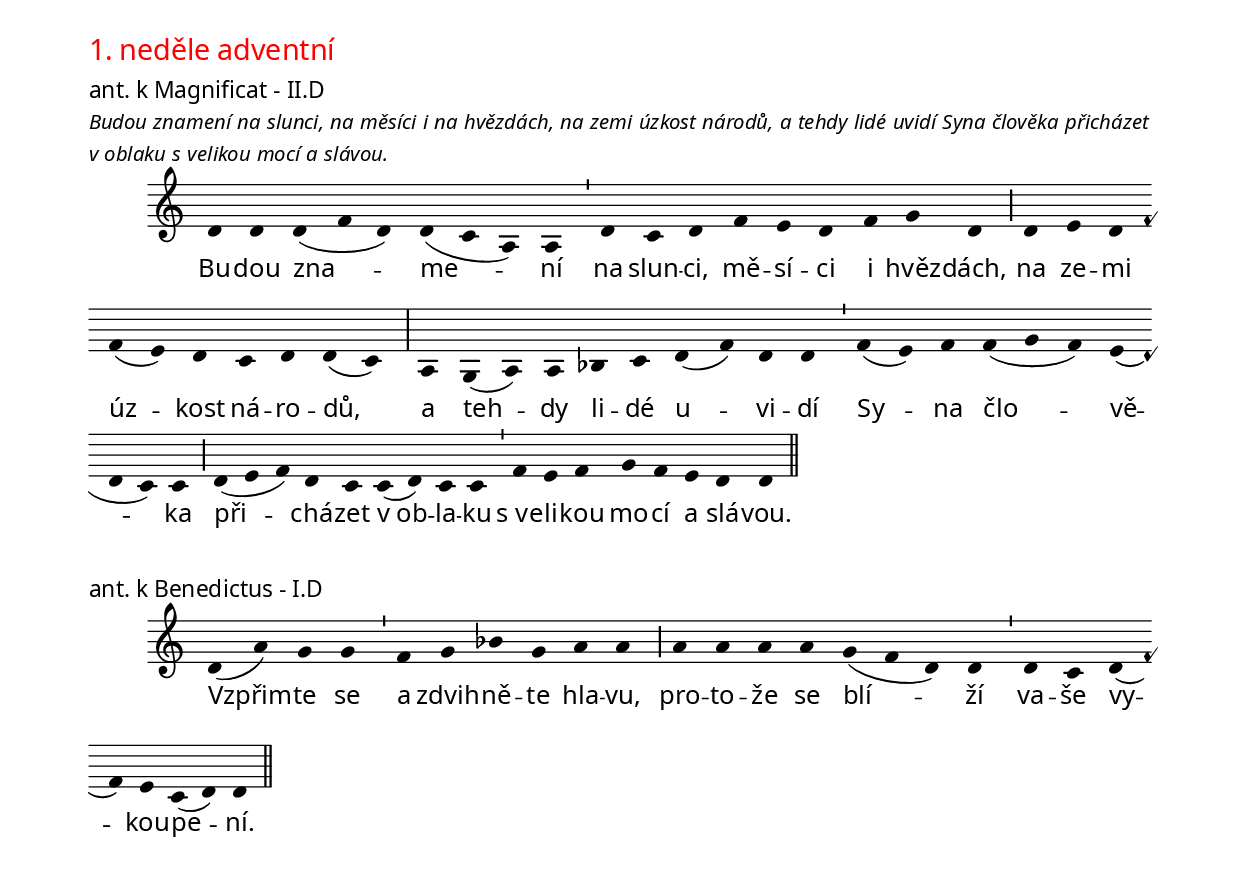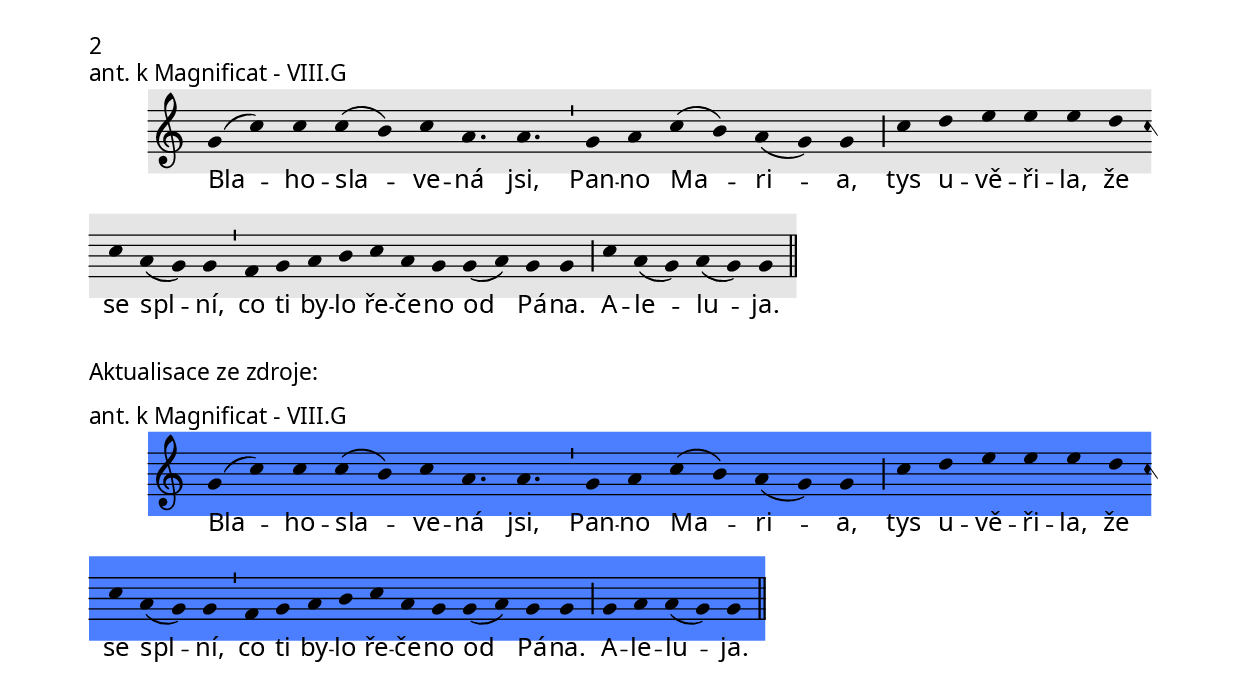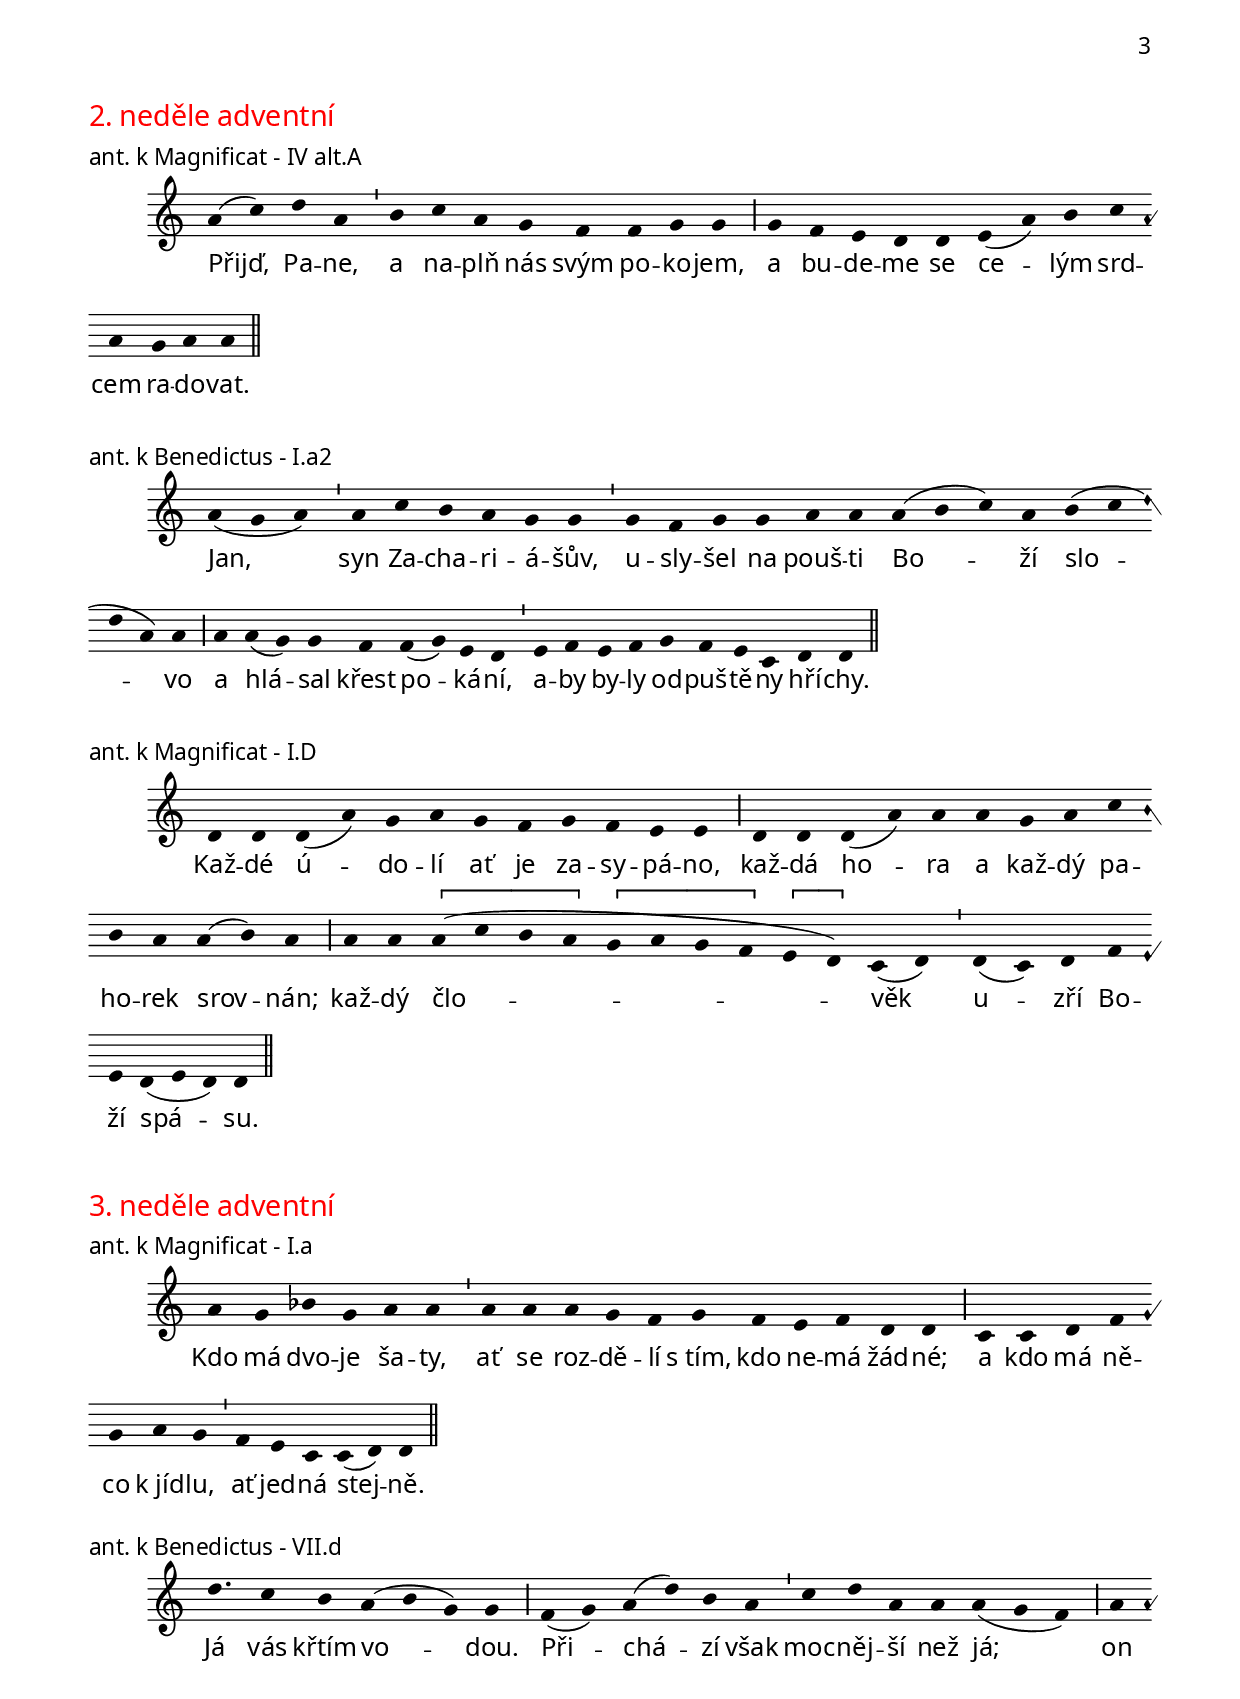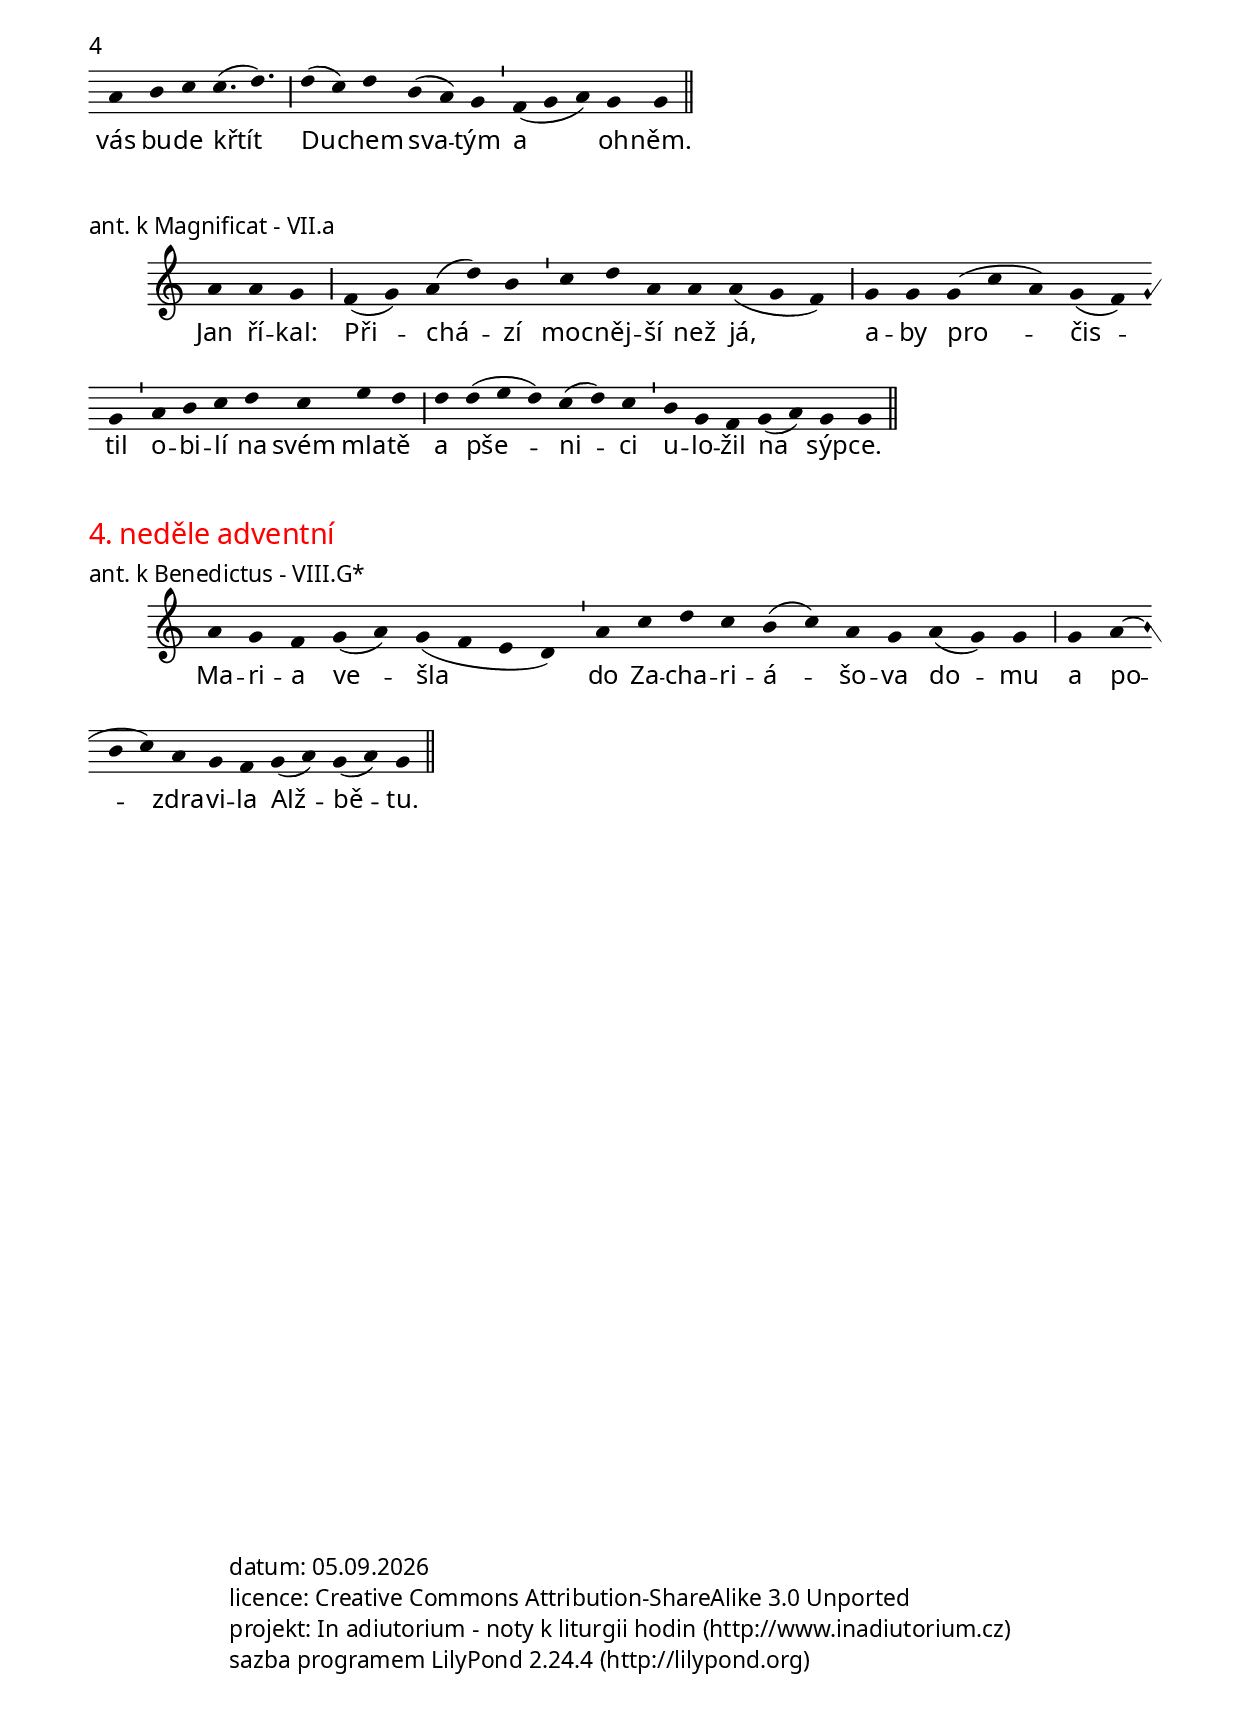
\include "../spolecne.ly"

\markup {\nadpisDen {1. neděle adventní}}

\score {
  \relative c' {
    \choralniRezim
    d4 d d( f d) d( c a) a \barMin
    d c d f e d f g d \barMaior
    d e d f( e) d c d d( c) \barMax

    a g( a) a bes c d( f) d d \barMin f( e) f f( g f) e( d c) c \barMaior
    d( e f) d c c( d) c c \barMin
    f e f g f e d d \barFinalis
  }
  \addlyrics {
    Bu -- dou zna -- me -- ní
    na slun -- ci,
    %na
    mě -- sí -- ci i
    %na
    hvěz -- dách,
    na ze -- mi úz -- kost ná -- ro -- dů,

    a teh -- dy li -- dé u -- vi -- dí Sy -- na člo -- vě -- ka
    při -- chá -- zet v_ob -- la -- ku
    s_ve -- li -- kou mo -- cí a slá -- vou.
  }
  \header {
    textus_approbatus = "Budou znamení na slunci, na měsíci i na hvězdách, na zemi úzkost národů,
    a tehdy lidé uvidí Syna člověka přicházet v oblaku s velikou mocí a slávou."
    quid = "ant. k Magnificat"
    modus = "II"
    differentia = "D"
    psalmus = ""
    id = "imag1"
    piece = \markup {\sestavTitulekBezZalmu}
  }
}

\score {
  \relative c' {
    \choralniRezim
    d4( a') g g \barMin f g bes g a a \barMaior
    a a a a g( f d) d \barMin d c d( f) e c( d) d \barFinalis
  }
  \addlyrics {
    Vzpřim -- te se a zdvih -- ně -- te hla -- vu,
    pro -- to -- že se blí -- ží va -- še vy -- kou -- pe -- ní.
  }
  \header {
    quid = "ant. k Benedictus"
    modus = "I"
    differentia = "D"
    psalmus = ""
    id = "iben"
    piece = \markup {\sestavTitulekBezZalmu}
  }
}

\pageBreak

\score {
  \relative c'' {
    \zvyraznovacSedy
    \choralniRezim
    g4( c) c c( b) c a4. a \barMin g4 a c( b) a( g) g \barMaior
    c d e e e d c a( g) g \barMin f g a b c a g g( a) g g \barMaior
    c a( g) a( g) g \barFinalis
  }
  \addlyrics {
    Bla -- ho -- sla -- ve -- ná jsi, Pan -- no Ma -- ri -- a,
    tys u -- vě -- ři -- la, že se spl -- ní,
    co ti by -- lo ře -- če -- no od Pá -- na.
    A -- le -- lu -- ja.
  }
  \header {
    quid = "ant. k Magnificat"
    modus = "VIII"
    differentia = "G"
    psalmus = "Magnificat"
    fons = "commune P.M., 2. nešp., k Magnificat; upraveno jen formálně"
    id = "imag2"
    piece = \markup {\sestavTitulekBezZalmu}
  }
}

\markup{
  Aktualisace ze zdroje:
}

\score {
  \relative c'' {
    \zvyraznovacModry
    \choralniRezim
    g4( c) c c( b) c a4. a \barMin g4 a c( b) a( g) g \barMaior
    c d e e e d c a( g) g \barMin f g a b c a g g( a) g g \barMaior
    g a a( g) g \barFinalis
  }
  \addlyrics {
    Bla -- ho -- sla -- ve -- ná jsi, Pan -- no Ma -- ri -- a,
    tys u -- vě -- ři -- la, že se spl -- ní,
    co ti by -- lo ře -- če -- no od Pá -- na.
    A -- le -- lu -- ja.
  }
  \header {
    quid = "ant. k Magnificat"
    modus = "VIII"
    differentia = "G"
    psalmus = "Magnificat"
    fial = "commune/commune_maria.ly#2ne-amag"
    id = "imag2"
    piece = \markup {\sestavTitulekBezZalmu}
  }
}

\pageBreak

\markup {\nadpisDen {2. neděle adventní}}

\score {
  \relative c'' {
    \choralniRezim
    a4( c) d a \barMin b c a g f f g g \barMaior
    g f e d d e( a) b c a g a a \barFinalis
  }
  \addlyrics {
    Přijď, Pa -- ne, a na -- plň nás svým po -- ko -- jem,
    a bu -- de -- me se ce -- lým srd -- cem ra -- do -- vat.
  }
  \header {
    quid = "ant. k Magnificat"
    modus = "IV alt"
    differentia = "A"
    psalmus = ""
    id = "iimag1"
    piece = \markup {\sestavTitulekBezZalmu}
  }
}

\score {
  \relative c'' {
    \choralniRezim
    a4( g a) \barMin a c b a g g \barMin
    g f g g a a a( b c) a b( c d a) a \barMaior
    a a( g) g f f( g) e d \barMin
    e f e f g f e c d d \barFinalis
  }
  \addlyrics {
    Jan, syn Za -- cha -- ri -- á -- šův,
    u -- sly -- šel na pouš -- ti Bo -- ží slo -- vo
    a hlá -- sal křest po -- ká -- ní,
    a -- by by -- ly od -- puš -- tě -- ny hří -- chy.
  }
  \header {
    quid = "ant. k Benedictus"
    modus = "I"
    differentia = "a2"
    psalmus = ""
    id = "iiben"
    piece = \markup {\sestavTitulekBezZalmu}
  }
}

\score {
  \relative c' {
    \choralniRezim
    d4 d d( a') g a g f g f e e \barMaior
    d d d( a') a a g a c b a a( b) a \barMaior
    a a \[ a( c b a \] \[ g a g f \] \[ e d) \] c( d) \barMin d( c) d f e d( e d) d \barFinalis
  }
  \addlyrics {
    Kaž -- dé ú -- do -- lí ať je za -- sy -- pá -- no,
    kaž -- dá ho -- ra a kaž -- dý pa -- ho -- rek srov -- nán;
    kaž -- dý člo -- věk u -- zří Bo -- ží spá -- su.
  }
  \header {
    quid = "ant. k Magnificat"
    modus = "I"
    differentia = "D"
    psalmus = ""
    id = "iimag2"
    fons = "nápěv podle: 23. ne v mez., cyk. B, 1. nešp., k Magnificat;
    k recykleci napevu me vedl podobny 'rytmus' textu;
    uvědomuji si, že se krapet vytrácí spojení textu a melodie -
    nabobtnání slova 'člověk' neodpovídá jeho významu v celku antifony -
    ale melodie se mi líbí tak, že si tento prohřešek dovolím...;
    v budoucnu ale stojí za to zkusit pro antifonu najít nápěv srovnatelně
    krásný a přitom vlastní"
    piece = \markup {\sestavTitulekBezZalmu}
  }
}

\markup {\nadpisDen {3. neděle adventní}}

\score {
  \relative c'' {
    \choralniRezim
    a4 g bes g a a \barMin
    a a a g f g f e f d d \barMaior
    c c d f g a g \barMin
    f e c c( d) d \barFinalis
  }
  \addlyrics {
    Kdo má dvo -- je ša -- ty,
    ať se roz -- dě -- lí s_tím, kdo ne -- má žád -- né;
    a kdo má ně -- co k_jíd -- lu,
    ať jed -- ná stej -- ně.
  }
  \header {
    quid = "ant. k Magnificat"
    modus = "I"
    differentia = "a"
    psalmus = ""
    id = "iiimag1"
    piece = \markup {\sestavTitulekBezZalmu}
  }
}

\score {
  \relative c'' {
    \choralniRezim
    d4. c4 b a( b g) g \barMaior
    f( g) a( d) b a \barMin c d a a a( g f) \barMaior
    a a b c c4.( d) \barMaior d4( c) d b( a) g \barMin f( g a) g g \barFinalis
  }
  \addlyrics {
    Já vás křtím vo -- dou.
    Při -- chá -- zí však moc -- něj -- ší než já;
    on vás bu -- de křtít Du -- chem sva -- tým a oh -- něm.
  }
  \header {
    quid = "ant. k Benedictus"
    modus = "VII"
    differentia = "d"
    psalmus = ""
    id = "iiiben"
    fons = "za základ jsem vzal 2. ant. 1. nešp. svátku Křtu Páně;
    nový prostřední díl se mi však nepodařilo bezešvě zapojit a tak
    z výchozí melodie kromě začátku skoro nic nezbylo."
    piece = \markup {\sestavTitulekBezZalmu}
  }
}

\score {
  \relative c'' {
    \choralniRezim
    a4 a g \barMaior
    f( g) a( d) b \barMin c d a a a( g f) \barMaior
    g g g( c a) g( f) g \barMin a b c d c e d \barMaior
    d d( e d) c( d) c \barMin b g f g( a) g g \barFinalis
  }
  \addlyrics {
    Jan ří -- kal:
    Při -- chá -- zí moc -- něj -- ší než já,
    a -- by pro -- čis -- til o -- bi -- lí na svém mla -- tě
    a pše -- ni -- ci u -- lo -- žil na sýp -- ce.
  }
  \header {
    quid = "ant. k Magnificat"
    modus = "VII"
    differentia = "a"
    psalmus = ""
    id = "iiimag2"
    piece = \markup {\sestavTitulekBezZalmu}
  }
}

\markup {\nadpisDen {4. neděle adventní}}

\score {
  \relative c'' {
    \choralniRezim
    a4 g f g( a) g( f e d) \barMin a' c d c b( c) a g a( g) g \barMaior
    g a( b c) a g f g( a) g( a) g \barFinalis
  }
  \addlyrics {
    Ma -- ri -- a ve -- šla do Za -- cha -- ri -- á -- šo -- va do -- mu
    a po -- zdra -- vi -- la Alž -- bě -- tu.
  }
  \header {
    quid = "ant. k Benedictus"
    modus = "VIII"
    differentia = "G*"
    psalmus = "Žalm 122"
    id = "ivben"
    fons = "31.5. Navštívení P.M.: nešpory, 1. ant.; odstraněno aleluja"
    piece = \markup {\sestavTitulekBezZalmu}
  }
}
